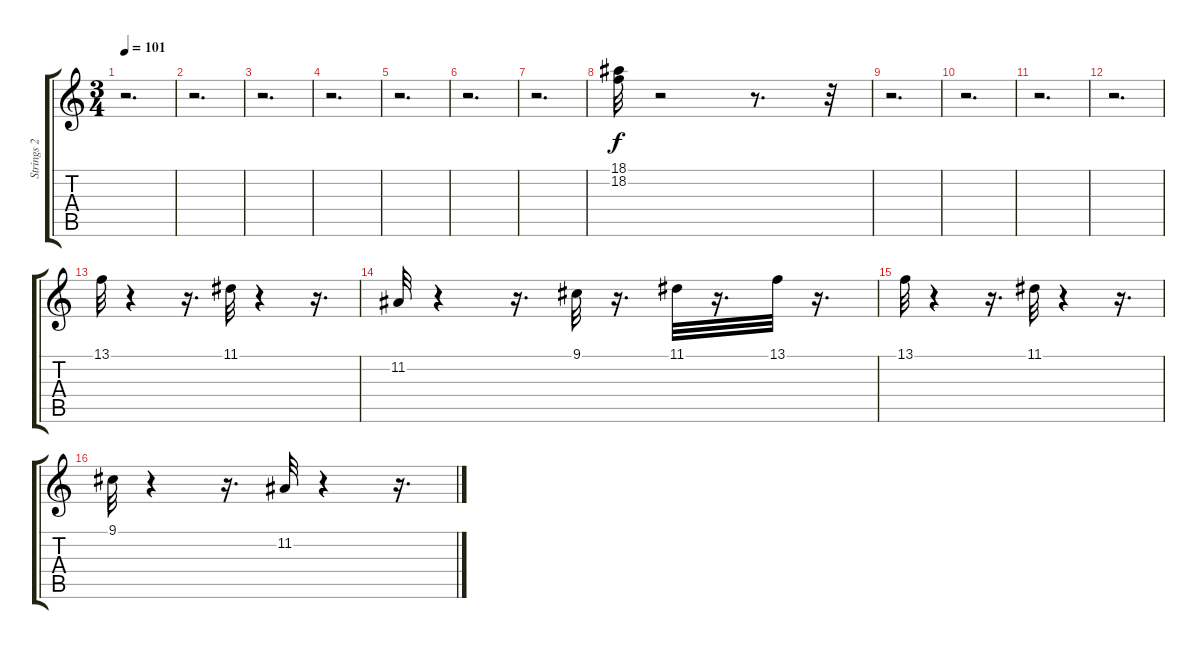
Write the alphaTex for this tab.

\track ("Strings 2" "Strings 2") {instrument stringensemble1}
\staff {score tabs}
\tuning (E4 B3 G3 D3 A2 E2) {hide}
\ts (3 4)
\tempo 101
\clef g2
\ks c
r.2{d dy f} |
r.2{d} |
r.2{d} |
r.2{d} |
r.2{d} |
r.2{d} |
r.2{d} |
(18.1 18.2).32 r.2 r.8{d} r.32 |
r.2{d} |
r.2{d} |
r.2{d} |
r.2{d} |
13.1.32 r.4 r.16{d} 11.1.32 r.4 r.16{d} |
11.2.32 r.4 r.16{d} 9.1.32 r.16{d} 11.1.32 r.16{d} 13.1.32 r.16{d} |
13.1.32 r.4 r.16{d} 11.1.32 r.4 r.16{d} |
9.1.32 r.4 r.16{d} 11.2.32 r.4 r.16{d}
